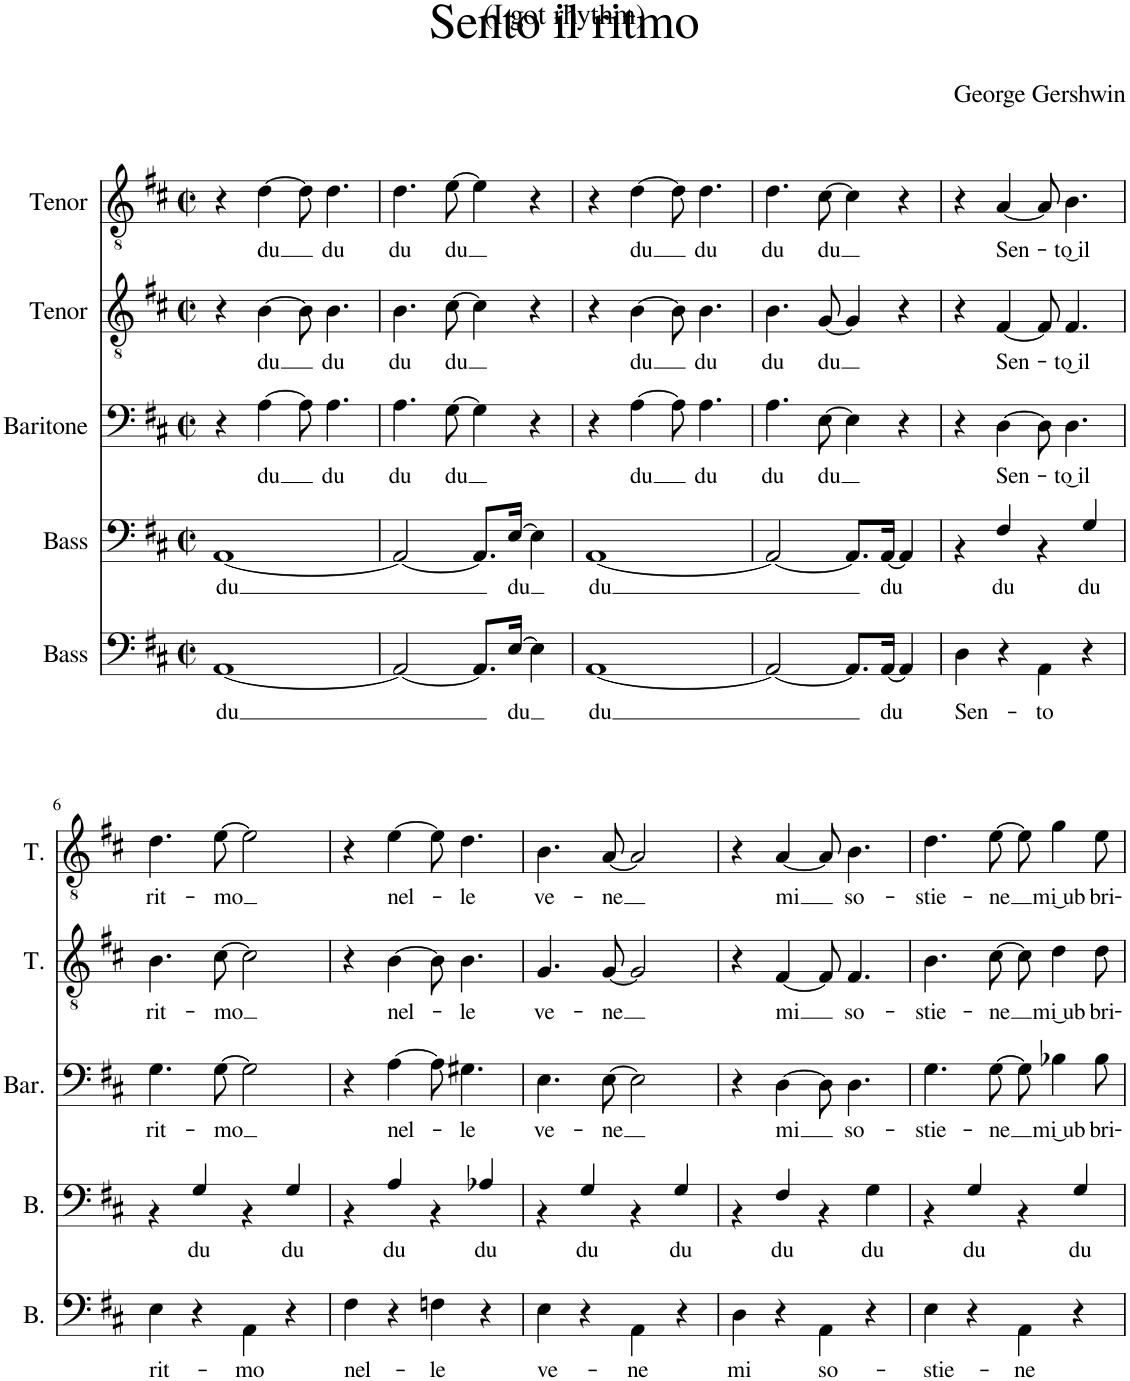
**kern	**text	**kern	**text	**kern	**text	**kern	**text	**kern	**text
*part5	*part5	*part4	*part4	*part3	*part3	*part2	*part2	*part1	*part1
*staff5	*staff5	*staff4	*staff4	*staff3	*staff3	*staff2	*staff2	*staff1	*staff1
*I"Bass	*	*I"Bass	*	*I"Baritone	*	*I"Tenor	*	*I"Tenor	*
*I'B.	*	*I'B.	*	*I'Bar.	*	*I'T.	*	*I'T.	*
*clefF4	*	*clefF4	*	*clefF4	*	*clefGv2	*	*clefGv2	*
*Trd7c12	*	*	*	*	*	*	*	*	*
*k[f#c#]	*	*k[f#c#]	*	*k[f#c#]	*	*k[f#c#]	*	*k[f#c#]	*
*M4/4	*	*M4/4	*	*M4/4	*	*M4/4	*	*M4/4	*
*met(c|)	*	*met(c|)	*	*met(c|)	*	*met(c|)	*	*met(c|)	*
=1	=1	=1	=1	=1	=1	=1	=1	=1	=1
!	!LO:LY:b	!	!LO:LY:b	!	!	!	!	!	!
[1AA	du	[1AA	du	4r	.	4r	.	4r	.
!	!	!	!	!	!LO:LY:b	!	!LO:LY:b	!	!LO:LY:b
.	.	.	.	[4A\	du	[4B\	du	[4d\	du
.	.	.	.	8A\]	.	8B\]	.	8d\]	.
!	!	!	!	!	!LO:LY:b	!	!LO:LY:b	!	!LO:LY:b
.	.	.	.	4.A\	du	4.B\	du	4.d\	du
=2	=2	=2	=2	=2	=2	=2	=2	=2	=2
!	!	!	!	!	!LO:LY:b	!	!LO:LY:b	!	!LO:LY:b
2AA/_	.	2AA/_	.	4.A\	du	4.B\	du	4.d\	du
!	!	!	!	!	!LO:LY:b	!	!LO:LY:b	!	!LO:LY:b
.	.	.	.	[8G\	du	[8c#\	du	[8e\	du
8.AA/L]	.	8.AA/L]	.	4G\]	.	4c#\]	.	4e\]	.
!	!LO:LY:b	!	!LO:LY:b	!	!	!	!	!	!
[16E/Jk	du	[16E/Jk	du	.	.	.	.	.	.
4E\]	.	4E\]	.	4r	.	4r	.	4r	.
=3	=3	=3	=3	=3	=3	=3	=3	=3	=3
!	!LO:LY:b	!	!LO:LY:b	!	!	!	!	!	!
[1AA	du	[1AA	du	4r	.	4r	.	4r	.
!	!	!	!	!	!LO:LY:b	!	!LO:LY:b	!	!LO:LY:b
.	.	.	.	[4A\	du	[4B\	du	[4d\	du
.	.	.	.	8A\]	.	8B\]	.	8d\]	.
!	!	!	!	!	!LO:LY:b	!	!LO:LY:b	!	!LO:LY:b
.	.	.	.	4.A\	du	4.B\	du	4.d\	du
=4	=4	=4	=4	=4	=4	=4	=4	=4	=4
!	!	!	!	!	!LO:LY:b	!	!LO:LY:b	!	!LO:LY:b
2AA/_	.	2AA/_	.	4.A\	du	4.B\	du	4.d\	du
!	!	!	!	!	!LO:LY:b	!	!LO:LY:b	!	!LO:LY:b
.	.	.	.	[8E\	du	[8G/	du	[8c#\	du
8.AA/L]	.	8.AA/L]	.	4E\]	.	4G/]	.	4c#\]	.
!	!LO:LY:b	!	!LO:LY:b	!	!	!	!	!	!
[16AA/Jk	du	[16AA/Jk	du	.	.	.	.	.	.
4AA/]	.	4AA/]	.	4r	.	4r	.	4r	.
=5	=5	=5	=5	=5	=5	=5	=5	=5	=5
!	!LO:LY:b	!	!	!	!	!	!	!	!
*	*	*^	*	*	*	*	*	*	*
4D\	Sen-	1ryy	4r	.	4r	.	4r	.	4r	.
!	!	!	!	!LO:LY:b	!	!LO:LY:b	!	!LO:LY:b	!	!LO:LY:b
4r	.	.	4F#/	du	[4D\	Sen-	[4F#/	Sen-	[4A/	Sen-
!	!LO:LY:b	!	!	!	!	!	!	!	!	!
4AA\	-to	.	4r	.	8D\]	.	8F#/]	.	8A/]	.
!	!	!	!	!	!	!LO:LY:b	!	!LO:LY:b	!	!LO:LY:b
.	.	.	.	.	4.D\	-to͜ il	4.F#/	-to͜ il	4.B\	-to͜ il
!	!	!	!	!LO:LY:b	!	!	!	!	!	!
4r	.	.	4G/	du	.	.	.	.	.	.
!!LO:LB:g=z
=6	=6	=6	=6	=6	=6	=6	=6	=6	=6	=6
*k[f#c#]	*	*	*	*	*	*	*	*	*	*
!	!LO:LY:b	!	!	!	!	!LO:LY:b	!	!LO:LY:b	!	!LO:LY:b
4E\	rit-	1ryy	4r	.	4.G\	rit-	4.B\	rit-	4.d\	rit-
!	!	!	!	!LO:LY:b	!	!	!	!	!	!
4r	.	.	4G/	du	.	.	.	.	.	.
!	!	!	!	!	!	!LO:LY:b	!	!LO:LY:b	!	!LO:LY:b
.	.	.	.	.	[8G\	-mo	[8c#\	-mo	[8e\	-mo
!	!LO:LY:b	!	!	!	!	!	!	!	!	!
4AA\	-mo	.	4r	.	2G\]	.	2c#\]	.	2e\]	.
!	!	!	!	!LO:LY:b	!	!	!	!	!	!
4r	.	.	4G/	du	.	.	.	.	.	.
=7	=7	=7	=7	=7	=7	=7	=7	=7	=7	=7
!	!LO:LY:b	!	!	!	!	!	!	!	!	!
4F#\	nel-	1ryy	4r	.	4r	.	4r	.	4r	.
!	!	!	!	!LO:LY:b	!	!LO:LY:b	!	!LO:LY:b	!	!LO:LY:b
4r	.	.	4A/	du	[4A\	nel-	[4B\	nel-	[4e\	nel-
!	!LO:LY:b	!	!	!	!	!	!	!	!	!
4Fn\	-le	.	4r	.	8A\]	.	8B\]	.	8e\]	.
!	!	!	!	!	!	!LO:LY:b	!	!LO:LY:b	!	!LO:LY:b
.	.	.	.	.	4.G#X\	-le	4.B\	-le	4.d\	-le
!	!	!	!	!LO:LY:b	!	!	!	!	!	!
4r	.	.	4A-X/	du	.	.	.	.	.	.
=8	=8	=8	=8	=8	=8	=8	=8	=8	=8	=8
!	!LO:LY:b	!	!	!	!	!LO:LY:b	!	!LO:LY:b	!	!LO:LY:b
4E\	ve-	1ryy	4r	.	4.E\	ve-	4.G/	ve-	4.B\	ve-
!	!	!	!	!LO:LY:b	!	!	!	!	!	!
4r	.	.	4G/	du	.	.	.	.	.	.
!	!	!	!	!	!	!LO:LY:b	!	!LO:LY:b	!	!LO:LY:b
.	.	.	.	.	[8E\	-ne	[8G/	-ne	[8A/	-ne
!	!LO:LY:b	!	!	!	!	!	!	!	!	!
4AA\	-ne	.	4r	.	2E\]	.	2G/]	.	2A/]	.
!	!	!	!	!LO:LY:b	!	!	!	!	!	!
4r	.	.	4G/	du	.	.	.	.	.	.
=9	=9	=9	=9	=9	=9	=9	=9	=9	=9	=9
!	!LO:LY:b	!	!	!	!	!	!	!	!	!
4D\	mi	1ryy	4r	.	4r	.	4r	.	4r	.
!	!	!	!	!LO:LY:b	!	!LO:LY:b	!	!LO:LY:b	!	!LO:LY:b
4r	.	.	4F#/	du	[4D\	mi	[4F#/	mi	[4A/	mi
!	!LO:LY:b	!	!	!	!	!	!	!	!	!
4AA\	so-	.	4r	.	8D\]	.	8F#/]	.	8A/]	.
!	!	!	!	!	!	!LO:LY:b	!	!LO:LY:b	!	!LO:LY:b
.	.	.	.	.	4.D\	so-	4.F#/	so-	4.B\	so-
!	!	!	!	!LO:LY:b	!	!	!	!	!	!
4r	.	.	4G\	du	.	.	.	.	.	.
=10	=10	=10	=10	=10	=10	=10	=10	=10	=10	=10
!	!LO:LY:b	!	!	!	!	!LO:LY:b	!	!LO:LY:b	!	!LO:LY:b
4E\	-stie-	1ryy	4r	.	4.G\	-stie-	4.B\	-stie-	4.d\	-stie-
!	!	!	!	!LO:LY:b	!	!	!	!	!	!
4r	.	.	4G/	du	.	.	.	.	.	.
!	!	!	!	!	!	!LO:LY:b	!	!LO:LY:b	!	!LO:LY:b
.	.	.	.	.	[8G\	-ne	[8c#\	-ne	[8e\	-ne
!	!LO:LY:b	!	!	!	!	!	!	!	!	!
4AA\	-ne	.	4r	.	8G\]	.	8c#\]	.	8e\]	.
!	!	!	!	!	!	!LO:LY:b	!	!LO:LY:b	!	!LO:LY:b
.	.	.	.	.	4B-X\	mi͜ ub-	4d\	mi͜ ub-	4g\	mi͜ ub-
!	!	!	!	!LO:LY:b	!	!	!	!	!	!
4r	.	.	4G/	du	.	.	.	.	.	.
!	!	!	!	!	!	!LO:LY:b	!	!LO:LY:b	!	!LO:LY:b
.	.	.	.	.	8B-\	-bri-	8d\	-bri-	8e\	-bri-
*	*	*v	*v	*	*	*	*	*	*	*
=	=	=	=	=	=	=	=	=	=
*-	*-	*-	*-	*-	*-	*-	*-	*-	*-
